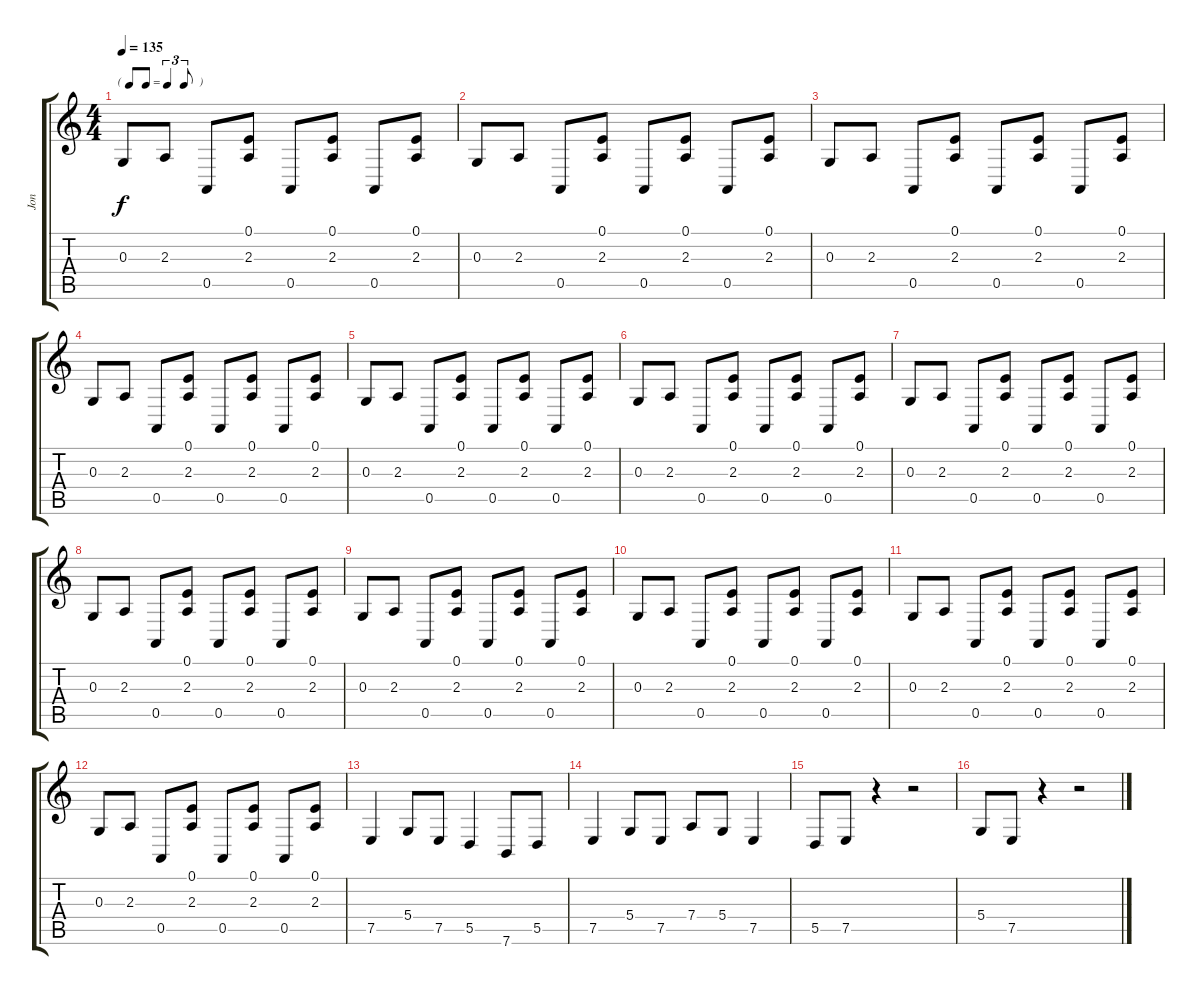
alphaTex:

\track ("Jon" "Jon") {instrument drawbarorgan}
\staff {score tabs}
\tuning (E4 B3 G3 D3 A2 E2) {hide}
\ts (4 4)
\tf triplet8th
\tempo 135
\clef g2
\ks c
0.3.8{dy f volume 16} 2.3.8 0.5.8 (0.1 2.3).8 0.5.8 (0.1 2.3).8 0.5.8 (0.1 2.3).8 |
0.3.8 2.3.8 0.5.8 (0.1 2.3).8 0.5.8 (0.1 2.3).8 0.5.8 (0.1 2.3).8 |
0.3.8 2.3.8 0.5.8 (0.1 2.3).8 0.5.8 (0.1 2.3).8 0.5.8 (0.1 2.3).8 |
0.3.8 2.3.8 0.5.8 (0.1 2.3).8 0.5.8 (0.1 2.3).8 0.5.8 (0.1 2.3).8 |
0.3.8 2.3.8 0.5.8 (0.1 2.3).8 0.5.8 (0.1 2.3).8 0.5.8 (0.1 2.3).8 |
0.3.8 2.3.8 0.5.8 (0.1 2.3).8 0.5.8 (0.1 2.3).8 0.5.8 (0.1 2.3).8 |
0.3.8 2.3.8 0.5.8 (0.1 2.3).8 0.5.8 (0.1 2.3).8 0.5.8 (0.1 2.3).8 |
0.3.8 2.3.8 0.5.8 (0.1 2.3).8 0.5.8 (0.1 2.3).8 0.5.8 (0.1 2.3).8 |
0.3.8 2.3.8 0.5.8 (0.1 2.3).8 0.5.8 (0.1 2.3).8 0.5.8 (0.1 2.3).8 |
0.3.8 2.3.8 0.5.8 (0.1 2.3).8 0.5.8 (0.1 2.3).8 0.5.8 (0.1 2.3).8 |
0.3.8 2.3.8 0.5.8 (0.1 2.3).8 0.5.8 (0.1 2.3).8 0.5.8 (0.1 2.3).8 |
0.3.8 2.3.8 0.5.8 (0.1 2.3).8 0.5.8 (0.1 2.3).8 0.5.8 (0.1 2.3).8 |
7.5.4 5.4.8 7.5.8 5.5.4 7.6.8 5.5.8 |
7.5.4 5.4.8 7.5.8 7.4.8 5.4.8 7.5.4 |
5.5.8 7.5.8 r.4 r.2 |
5.4.8 7.5.8 r.4 r.2
